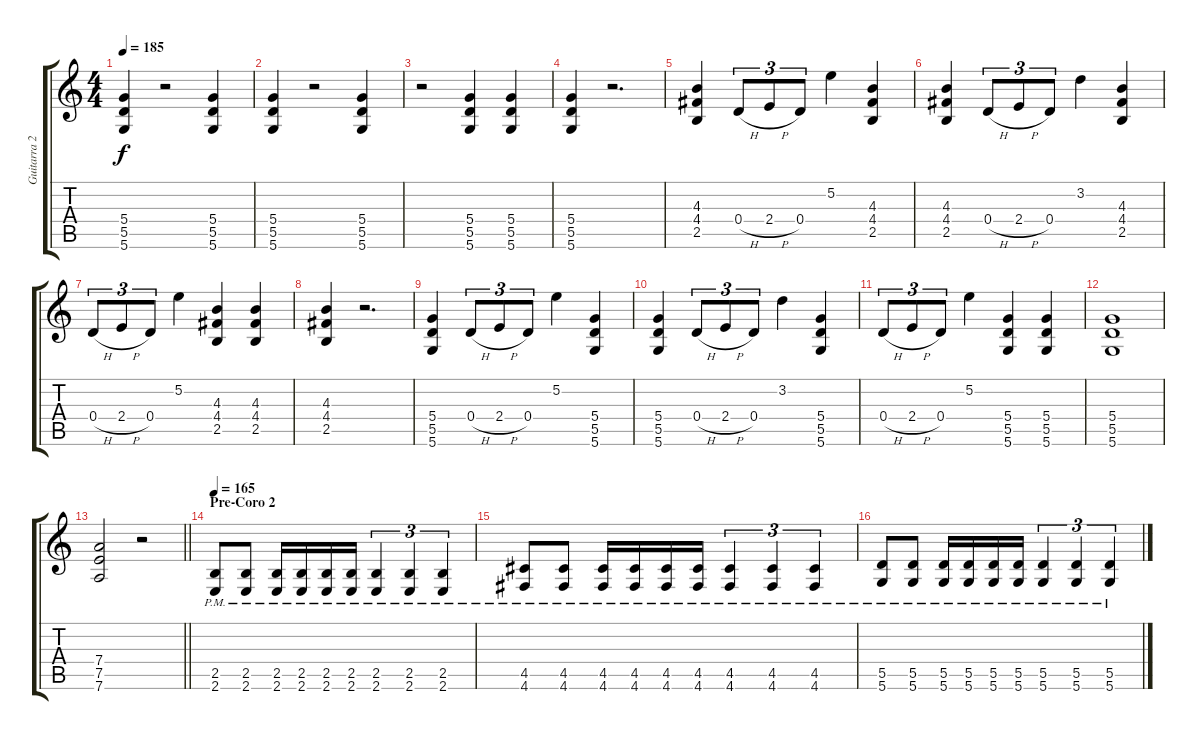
\track ("Guitarra 2" "Guitarra 2") {instrument distortionguitar bank 255}
\staff {score tabs}
\tuning (E4 B3 G3 D3 A2 D2) {hide}
\ts (4 4)
\tempo 185
\clef g2
\ks c
(5.4 5.5 5.6).4{dy f} r.2 (5.4 5.5 5.6).4 |
(5.4 5.5 5.6).4 r.2 (5.4 5.5 5.6).4 |
r.2 (5.4 5.5 5.6).4 (5.4 5.5 5.6).4 |
(5.4 5.5 5.6).4 r.2{d} |
(4.3 4.4 2.5).4 0.4{h}.8{tu (3 2)} 2.4{h}.8{tu (3 2)} 0.4.8{tu (3 2)} 5.2.4 (4.3 4.4 2.5).4 |
(4.3 4.4 2.5).4 0.4{h}.8{tu (3 2)} 2.4{h}.8{tu (3 2)} 0.4.8{tu (3 2)} 3.2.4 (4.3 4.4 2.5).4 |
0.4{h}.8{tu (3 2)} 2.4{h}.8{tu (3 2)} 0.4.8{tu (3 2)} 5.2.4 (4.3 4.4 2.5).4 (4.3 4.4 2.5).4 |
(4.3 4.4 2.5).4 r.2{d} |
(5.4 5.5 5.6).4 0.4{h}.8{tu (3 2)} 2.4{h}.8{tu (3 2)} 0.4.8{tu (3 2)} 5.2.4 (5.4 5.5 5.6).4 |
(5.4 5.5 5.6).4 0.4{h}.8{tu (3 2)} 2.4{h}.8{tu (3 2)} 0.4.8{tu (3 2)} 3.2.4 (5.4 5.5 5.6).4 |
0.4{h}.8{tu (3 2)} 2.4{h}.8{tu (3 2)} 0.4.8{tu (3 2)} 5.2.4 (5.4 5.5 5.6).4 (5.4 5.5 5.6).4 |
(5.4 5.5 5.6).1 |
\barLineRight lightlight
(7.4 7.5 7.6).2 r.2 |
\section ("" "Pre-Coro 2")
\tempo 165
(2.5{pm} 2.6{pm}).8 (2.5{pm} 2.6{pm}).8 (2.5{pm} 2.6{pm}).16 (2.5{pm} 2.6{pm}).16 (2.5{pm} 2.6{pm}).16 (2.5{pm} 2.6{pm}).16 (2.5{pm} 2.6{pm}).4{tu (3 2)} (2.5{pm} 2.6{pm}).4{tu (3 2)} (2.5{pm} 2.6{pm}).4{tu (3 2)} |
(4.5{pm} 4.6{pm}).8 (4.5{pm} 4.6{pm}).8 (4.5{pm} 4.6{pm}).16 (4.5{pm} 4.6{pm}).16 (4.5{pm} 4.6{pm}).16 (4.5{pm} 4.6{pm}).16 (4.5{pm} 4.6{pm}).4{tu (3 2)} (4.5{pm} 4.6{pm}).4{tu (3 2)} (4.5{pm} 4.6{pm}).4{tu (3 2)} |
(5.5{pm} 5.6{pm}).8 (5.5{pm} 5.6{pm}).8 (5.5{pm} 5.6{pm}).16 (5.5{pm} 5.6{pm}).16 (5.5{pm} 5.6{pm}).16 (5.5{pm} 5.6{pm}).16 (5.5{pm} 5.6{pm}).4{tu (3 2)} (5.5{pm} 5.6{pm}).4{tu (3 2)} (5.5{pm} 5.6{pm}).4{tu (3 2)}
